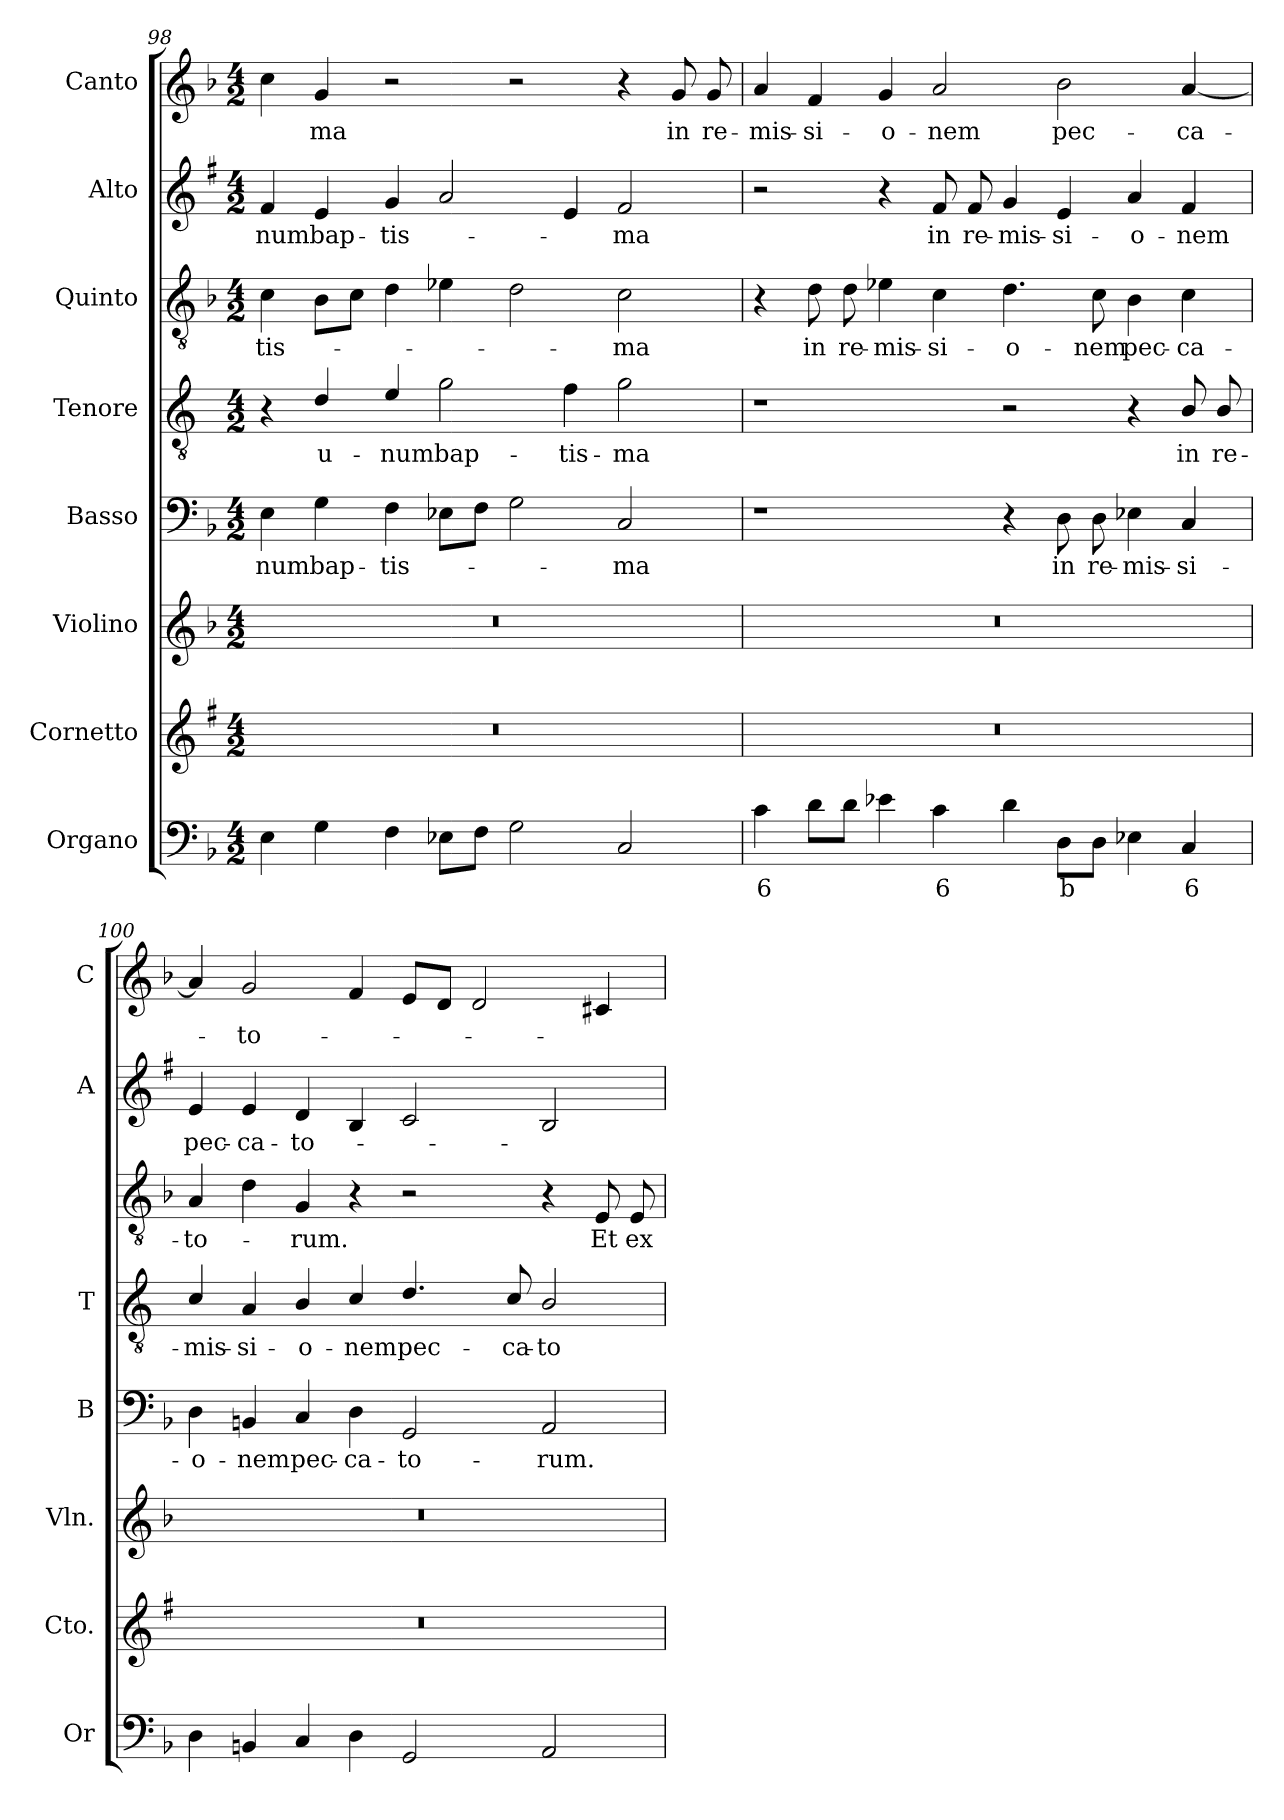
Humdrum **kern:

**kern	**text	**kern	**kern	**kern	**text	**kern	**text	**kern	**text	**kern	**text	**kern	**text
*part8	*part8	*part7	*part6	*part5	*part5	*part4	*part4	*part3	*part3	*part2	*part2	*part1	*part1
*staff8	*staff8	*staff7	*staff6	*staff5	*staff5	*staff4	*staff4	*staff3	*staff3	*staff2	*staff2	*staff1	*staff1
*I"Organo	*	*I"Cornetto	*I"Violino	*I"Basso	*	*I"Tenore	*	*I"Quinto	*	*I"Alto	*	*I"Canto	*
*I'Or	*	*I'Cto.	*I'Vln.	*I'B	*	*I'T	*	*	*	*I'A	*	*I'C	*
!!LO:PB:g=z
*clefF4	*	*clefG2	*clefG2	*clefF4	*	*clefGv2	*	*clefGv2	*	*clefG2	*	*clefG2	*
*	*	*ITrd1c2	*	*	*	*ITrd4c7	*	*	*	*ITrd1c2	*	*	*
*k[b-]	*	*k[b-]	*k[b-]	*k[b-]	*	*k[b-]	*	*k[b-]	*	*k[b-]	*	*k[b-]	*
*F:	*	*F:	*F:	*F:	*	*F:	*	*F:	*	*F:	*	*F:	*
*M4/2	*	*M4/2	*M4/2	*M4/2	*	*M4/2	*	*M4/2	*	*M4/2	*	*M4/2	*
=98	=98	=98	=98	=98	=98	=98	=98	=98	=98	=98	=98	=98	=98
!	!	!	!	!	!LO:LY:b	!	!	!	!LO:LY:b	!	!LO:LY:b	!	!
4E\	.	0r	0r	4E\	-num	4r	.	4c\	-tis-	4e/	-num	4cc\	.
!	!	!	!	!	!LO:LY:b	!	!LO:LY:b	!	!	!	!LO:LY:b	!	!LO:LY:b
4G\	.	.	.	4G\	bap-	4G/	u-	8B-\L	.	4d/	bap-	4g/	-ma
.	.	.	.	.	.	.	.	8c\J	.	.	.	.	.
!	!	!	!	!	!LO:LY:b	!	!LO:LY:b	!	!	!	!LO:LY:b	!	!
4F\	.	.	.	4F\	-tis-	4A/	-num	4d\	.	4f/	-tis-	2r	.
!	!	!	!	!	!	!	!LO:LY:b	!	!	!	!	!	!
8E-X\L	.	.	.	8E-X\L	.	2c\	bap-	4e-X\	.	2g/	.	.	.
8F\J	.	.	.	8F\J	.	.	.	.	.	.	.	.	.
2G\	.	.	.	2G\	.	.	.	2d\	.	.	.	2r	.
!	!	!	!	!	!	!	!LO:LY:b	!	!	!	!	!	!
.	.	.	.	.	.	4B-\	-tis-	.	.	4d/	.	.	.
!	!	!	!	!	!LO:LY:b	!	!LO:LY:b	!	!LO:LY:b	!	!LO:LY:b	!	!
2C/	.	.	.	2C/	-ma	2c\	-ma	2c\	-ma	2e/	-ma	4r	.
!	!	!	!	!	!	!	!	!	!	!	!	!	!LO:LY:b
.	.	.	.	.	.	.	.	.	.	.	.	8g/	in
!	!	!	!	!	!	!	!	!	!	!	!	!	!LO:LY:b
.	.	.	.	.	.	.	.	.	.	.	.	8g/	re-
=99	=99	=99	=99	=99	=99	=99	=99	=99	=99	=99	=99	=99	=99
!	!LO:LY:b	!	!	!	!	!	!	!	!	!	!	!	!LO:LY:b
4c\	6	0r	0r	1r	.	1r	.	4r	.	2r	.	4a/	-mis-
!	!	!	!	!	!	!	!	!	!LO:LY:b	!	!	!	!LO:LY:b
8d\L	.	.	.	.	.	.	.	8d\	in	.	.	4f/	-si-
!	!	!	!	!	!	!	!	!	!LO:LY:b	!	!	!	!
8d\J	.	.	.	.	.	.	.	8d\	re-	.	.	.	.
!	!	!	!	!	!	!	!	!	!LO:LY:b	!	!	!	!LO:LY:b
4e-X\	.	.	.	.	.	.	.	4e-X\	-mis-	4r	.	4g/	-o-
!	!LO:LY:b	!	!	!	!	!	!	!	!LO:LY:b	!	!LO:LY:b	!	!LO:LY:b
4c\	6	.	.	.	.	.	.	4c\	-si-	8e/	in	2a/	-nem
!	!	!	!	!	!	!	!	!	!	!	!LO:LY:b	!	!
.	.	.	.	.	.	.	.	.	.	8e/	re-	.	.
!	!	!	!	!	!	!	!	!	!LO:LY:b	!	!LO:LY:b	!	!
4d\	.	.	.	4r	.	2r	.	4.d\	-o-	4f/	-mis-	.	.
!	!LO:LY:b	!	!	!	!LO:LY:b	!	!	!	!	!	!LO:LY:b	!	!LO:LY:b
8D\L	b	.	.	8D\	in	.	.	.	.	4d/	-si-	2b-\	pec-
!	!	!	!	!	!LO:LY:b	!	!	!	!LO:LY:b	!	!	!	!
8D\J	.	.	.	8D\	re-	.	.	8c\	-nem	.	.	.	.
!	!	!	!	!	!LO:LY:b	!	!	!	!LO:LY:b	!	!LO:LY:b	!	!
4E-X\	.	.	.	4E-X\	-mis-	4r	.	4B-\	pec-	4g/	-o-	.	.
!	!LO:LY:b	!	!	!	!LO:LY:b	!	!LO:LY:b	!	!LO:LY:b	!	!LO:LY:b	!	!LO:LY:b
4C/	6	.	.	4C/	-si-	8E/	in	4c\	-ca-	4e/	-nem	[4a/	-ca-
!	!	!	!	!	!	!	!LO:LY:b	!	!	!	!	!	!
.	.	.	.	.	.	8E/	re-	.	.	.	.	.	.
=100	=100	=100	=100	=100	=100	=100	=100	=100	=100	=100	=100	=100	=100
!	!	!	!	!	!LO:LY:b	!	!LO:LY:b	!	!LO:LY:b	!	!LO:LY:b	!	!
4D\	.	0r	0r	4D\	-o-	4F/	-mis-	4A/	-to-	4d/	pec-	4a/]	.
!	!	!	!	!	!LO:LY:b	!	!LO:LY:b	!	!	!	!LO:LY:b	!	!LO:LY:b
4BBn/	.	.	.	4BBn/	-nem	4D/	-si-	4d\	.	4d/	-ca-	2g/	-to-
!	!	!	!	!	!LO:LY:b	!	!LO:LY:b	!	!LO:LY:b	!	!LO:LY:b	!	!
4C/	.	.	.	4C/	pec-	4E/	-o-	4G/	-rum.	4c/	-to-	.	.
!	!	!	!	!	!LO:LY:b	!	!LO:LY:b	!	!	!	!	!	!
4D\	.	.	.	4D\	-ca-	4F/	-nem	4r	.	4A/	.	4f/	.
!	!	!	!	!	!LO:LY:b	!	!LO:LY:b	!	!	!	!	!	!
2GG/	.	.	.	2GG/	-to-	4.G/	pec-	2r	.	2B-/	.	8e/L	.
.	.	.	.	.	.	.	.	.	.	.	.	8d/J	.
.	.	.	.	.	.	.	.	.	.	.	.	2d/	.
!	!	!	!	!	!	!	!LO:LY:b	!	!	!	!	!	!
.	.	.	.	.	.	8F/	-ca-	.	.	.	.	.	.
!	!	!	!	!	!LO:LY:b	!	!LO:LY:b	!	!	!	!	!	!
2AA/	.	.	.	2AA/	-rum.	2E/	-to-	4r	.	2A/	.	.	.
!	!	!	!	!	!	!	!	!	!LO:LY:b	!	!	!	!
.	.	.	.	.	.	.	.	8E/	Et	.	.	4c#X/	.
!	!	!	!	!	!	!	!	!	!LO:LY:b	!	!	!	!
.	.	.	.	.	.	.	.	8E/	ex-	.	.	.	.
=	=	=	=	=	=	=	=	=	=	=	=	=	=
*-	*-	*-	*-	*-	*-	*-	*-	*-	*-	*-	*-	*-	*-
